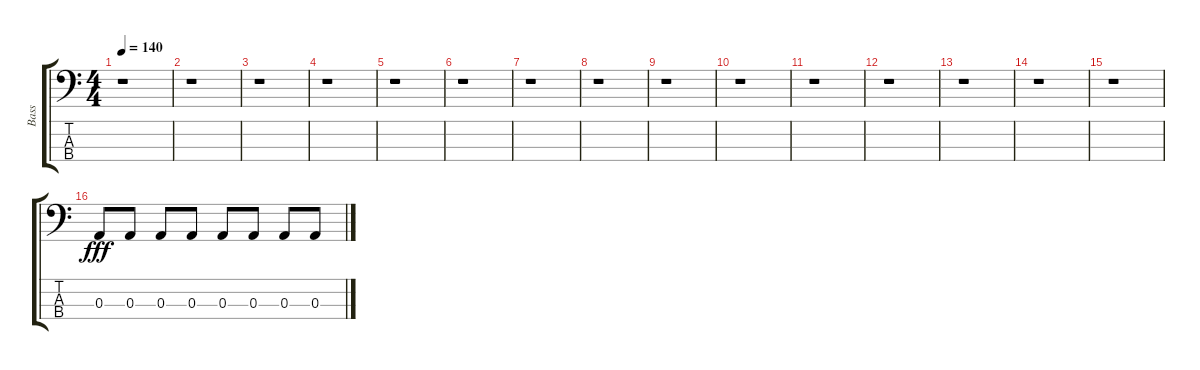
\track ("Bass" "Bass") {instrument electricbassfinger}
\staff {score tabs}
\tuning (G2 D2 A1 E1) {hide}
\ts (4 4)
\tempo 140
\clef f4
\ks c
r.1{dy fff instrument electricbassfinger} |
r.1 |
r.1 |
r.1 |
r.1 |
r.1 |
r.1 |
r.1 |
r.1 |
r.1 |
r.1 |
r.1 |
r.1 |
r.1 |
r.1 |
0.3.8 0.3.8 0.3.8 0.3.8 0.3.8 0.3.8 0.3.8 0.3.8
